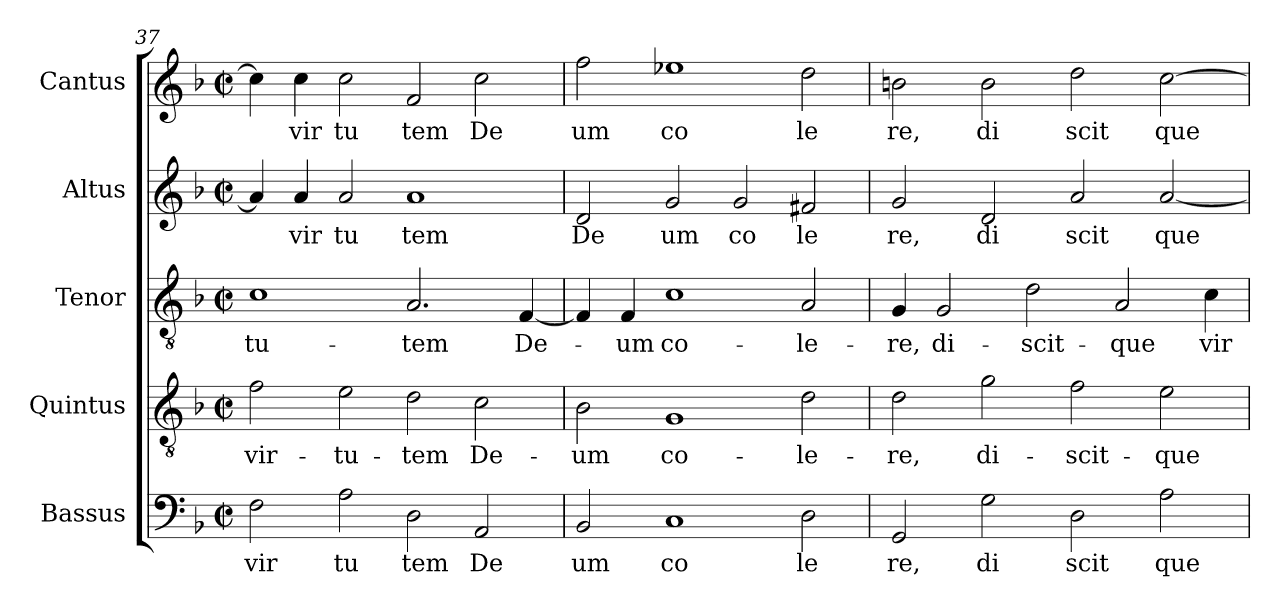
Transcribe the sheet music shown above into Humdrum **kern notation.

**kern	**text	**kern	**text	**kern	**text	**kern	**text	**kern	**text
*part5	*part5	*part4	*part4	*part3	*part3	*part2	*part2	*part1	*part1
*staff5	*staff5	*staff4	*staff4	*staff3	*staff3	*staff2	*staff2	*staff1	*staff1
*I"Bassus	*	*I"Quintus	*	*I"Tenor	*	*I"Altus	*	*I"Cantus	*
!!LO:PB:g=z
*clefF4	*	*clefGv2	*	*clefGv2	*	*clefG2	*	*clefG2	*
*k[b-]	*	*k[b-]	*	*k[b-]	*	*k[b-]	*	*k[b-]	*
*F:	*	*F:	*	*F:	*	*F:	*	*F:	*
*M2/2	*	*M2/2	*	*M2/2	*	*M2/2	*	*M2/2	*
*met(c|)	*	*met(c|)	*	*met(c|)	*	*met(c|)	*	*met(c|)	*
=37	=37	=37	=37	=37	=37	=37	=37	=37	=37
!	!LO:LY:b:cj	!	!LO:LY:b:cj	!	!LO:LY:b:cj	!	!	!	!
2F\	vir	2f\	vir-	1c	tu-	4a/]	.	4cc\]	.
!	!	!	!	!	!	!	!LO:LY:b:cj	!	!LO:LY:b:cj
.	.	.	.	.	.	4a/	vir	4cc\	vir
!	!LO:LY:b:cj	!	!LO:LY:b:cj	!	!	!	!LO:LY:b:cj	!	!LO:LY:b:cj
2A\	tu	2e\	-tu-	.	.	2a/	tu	2cc\	tu
!	!LO:LY:b:cj	!	!LO:LY:b:cj	!	!LO:LY:b:cj	!	!LO:LY:b:cj	!	!LO:LY:b:cj
2D\	tem	2d\	-tem	2.A/	-tem	1a	tem	2f/	tem
!	!LO:LY:b:cj	!	!LO:LY:b:cj	!	!	!	!	!	!LO:LY:b:cj
2AA/	De	2c\	De-	.	.	.	.	2cc\	De
!	!	!	!	!	!LO:LY:b	!	!	!	!
.	.	.	.	[<4F/	De-	.	.	.	.
=38	=38	=38	=38	=38	=38	=38	=38	=38	=38
!	!LO:LY:b:cj	!	!LO:LY:b:cj	!	!	!	!LO:LY:b:cj	!	!LO:LY:b:cj
2BB-/	um	2B-\	-um	4F/]	.	2d/	De	2ff\	um
!	!	!	!	!	!LO:LY:b:cj	!	!	!	!
.	.	.	.	4F/	-um	.	.	.	.
!	!LO:LY:b:cj	!	!LO:LY:b:cj	!	!LO:LY:b:cj	!	!LO:LY:b:cj	!	!LO:LY:b:cj
1C	co	1G	co-	1c	co-	2g/	um	1ee-X	co
!	!	!	!	!	!	!	!LO:LY:b:cj	!	!
.	.	.	.	.	.	2g/	co	.	.
!	!LO:LY:b:cj	!	!LO:LY:b:cj	!	!LO:LY:b:cj	!	!LO:LY:b:cj	!	!LO:LY:b:cj
2D\	le	2d\	-le-	2A/	-le-	2f#X/	le	2dd\	le
=39	=39	=39	=39	=39	=39	=39	=39	=39	=39
!	!LO:LY:b:cj	!	!LO:LY:b:cj	!	!LO:LY:b:cj	!	!LO:LY:b:cj	!	!LO:LY:b:cj
2GG/	re,	2d\	-re,	4G/	-re,	2g/	re,	2bn\	re,
!	!	!	!	!	!LO:LY:b:cj	!	!	!	!
.	.	.	.	2G/	di-	.	.	.	.
!	!LO:LY:b:cj	!	!LO:LY:b:cj	!	!	!	!LO:LY:b:cj	!	!LO:LY:b:cj
2G\	di	2g\	di-	.	.	2d/	di	2b\	di
!	!	!	!	!	!LO:LY:b:cj	!	!	!	!
.	.	.	.	2d\	-scit-	.	.	.	.
!	!LO:LY:b:cj	!	!LO:LY:b:cj	!	!	!	!LO:LY:b:cj	!	!LO:LY:b:cj
2D\	scit	2f\	-scit-	.	.	2a/	scit	2dd\	scit
!	!	!	!	!	!LO:LY:b:cj	!	!	!	!
.	.	.	.	2A/	-que	.	.	.	.
!	!LO:LY:b:cj	!	!LO:LY:b:cj	!	!	!	!LO:LY:b	!	!LO:LY:b
2A\	que	2e\	-que	.	.	[<2a/	que	[>2cc\	que
!	!	!	!	!	!LO:LY:b:cj	!	!	!	!
.	.	.	.	4c\	vir-	.	.	.	.
=	=	=	=	=	=	=	=	=	=
*-	*-	*-	*-	*-	*-	*-	*-	*-	*-
